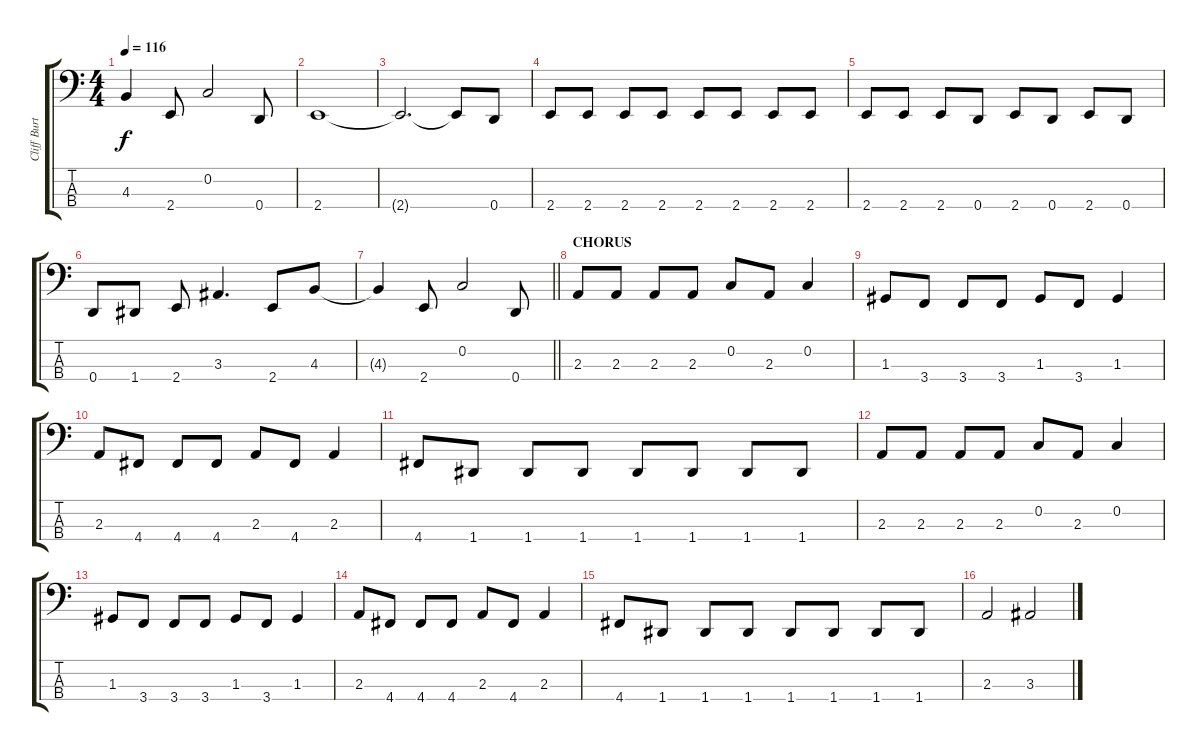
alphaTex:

\track ("Cliff Burton (Bass)" "Cliff Burt") {instrument electricbassfinger}
\staff {score tabs}
\tuning (F2 C2 G1 D1) {hide}
\ts (4 4)
\tempo 116
\clef f4
\ks c
4.3{t}.4{dy f} 2.4.8 0.2.2 0.4.8 |
2.4.1 |
2.4{t}.2{d} 2.4{t}.8 0.4.8 |
2.4.8 2.4.8 2.4.8 2.4.8 2.4.8 2.4.8 2.4.8 2.4.8 |
2.4.8 2.4.8 2.4.8 0.4.8 2.4.8 0.4.8 2.4.8 0.4.8 |
0.4.8 1.4.8 2.4.8 3.3.4{d} 2.4.8 4.3.8 |
\barLineRight lightlight
4.3{t}.4 2.4.8 0.2.2 0.4.8 |
\section ("" "CHORUS")
2.3.8 2.3.8 2.3.8 2.3.8 0.2.8 2.3.8 0.2.4 |
1.3.8 3.4.8 3.4.8 3.4.8 1.3.8 3.4.8 1.3.4 |
2.3.8 4.4.8 4.4.8 4.4.8 2.3.8 4.4.8 2.3.4 |
4.4.8 1.4.8 1.4.8 1.4.8 1.4.8 1.4.8 1.4.8 1.4.8 |
2.3.8 2.3.8 2.3.8 2.3.8 0.2.8 2.3.8 0.2.4 |
1.3.8 3.4.8 3.4.8 3.4.8 1.3.8 3.4.8 1.3.4 |
2.3.8 4.4.8 4.4.8 4.4.8 2.3.8 4.4.8 2.3.4 |
4.4.8 1.4.8 1.4.8 1.4.8 1.4.8 1.4.8 1.4.8 1.4.8 |
2.3.2 3.3.2
